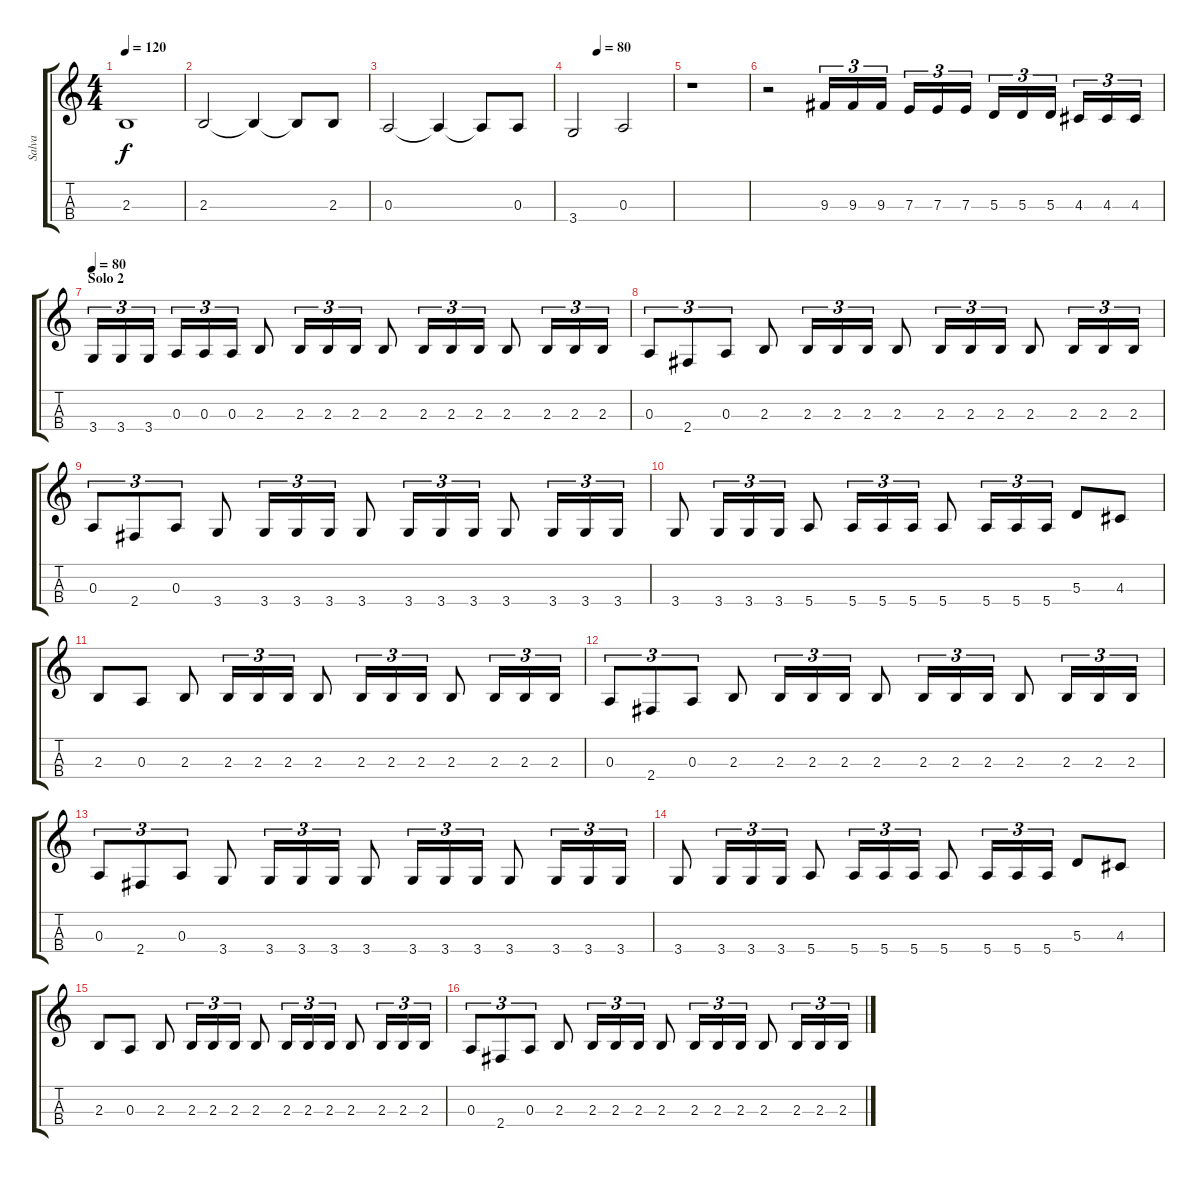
\track ("Salva" "Salva") {instrument electricbassfinger}
\staff {score tabs}
\tuning (G3 D3 A2 E2) {hide}
\ts (4 4)
\tempo 120
\clef g2
\ks c
2.3.1{dy f} |
2.3.2 2.3{t}.4 2.3{t}.8 2.3.8 |
0.3.2 0.3{t}.4 0.3{t}.8 0.3.8 |
\tempo (80 0.25)
3.4.2 0.3.2 |
r.1 |
r.2 9.3.16{tu (3 2)} 9.3.16{tu (3 2)} 9.3.16{tu (3 2)} 7.3.16{tu (3 2)} 7.3.16{tu (3 2)} 7.3.16{tu (3 2)} 5.3.16{tu (3 2)} 5.3.16{tu (3 2)} 5.3.16{tu (3 2)} 4.3.16{tu (3 2)} 4.3.16{tu (3 2)} 4.3.16{tu (3 2)} |
\section ("" "Solo 2")
\tempo 80
3.4.16{tu (3 2)} 3.4.16{tu (3 2)} 3.4.16{tu (3 2)} 0.3.16{tu (3 2)} 0.3.16{tu (3 2)} 0.3.16{tu (3 2)} 2.3.8 2.3.16{tu (3 2)} 2.3.16{tu (3 2)} 2.3.16{tu (3 2)} 2.3.8 2.3.16{tu (3 2)} 2.3.16{tu (3 2)} 2.3.16{tu (3 2)} 2.3.8 2.3.16{tu (3 2)} 2.3.16{tu (3 2)} 2.3.16{tu (3 2)} |
0.3.8{tu (3 2)} 2.4.8{tu (3 2)} 0.3.8{tu (3 2)} 2.3.8 2.3.16{tu (3 2)} 2.3.16{tu (3 2)} 2.3.16{tu (3 2)} 2.3.8 2.3.16{tu (3 2)} 2.3.16{tu (3 2)} 2.3.16{tu (3 2)} 2.3.8 2.3.16{tu (3 2)} 2.3.16{tu (3 2)} 2.3.16{tu (3 2)} |
0.3.8{tu (3 2)} 2.4.8{tu (3 2)} 0.3.8{tu (3 2)} 3.4.8 3.4.16{tu (3 2)} 3.4.16{tu (3 2)} 3.4.16{tu (3 2)} 3.4.8 3.4.16{tu (3 2)} 3.4.16{tu (3 2)} 3.4.16{tu (3 2)} 3.4.8 3.4.16{tu (3 2)} 3.4.16{tu (3 2)} 3.4.16{tu (3 2)} |
3.4.8 3.4.16{tu (3 2)} 3.4.16{tu (3 2)} 3.4.16{tu (3 2)} 5.4.8 5.4.16{tu (3 2)} 5.4.16{tu (3 2)} 5.4.16{tu (3 2)} 5.4.8 5.4.16{tu (3 2)} 5.4.16{tu (3 2)} 5.4.16{tu (3 2)} 5.3.8 4.3.8 |
2.3.8 0.3.8 2.3.8 2.3.16{tu (3 2)} 2.3.16{tu (3 2)} 2.3.16{tu (3 2)} 2.3.8 2.3.16{tu (3 2)} 2.3.16{tu (3 2)} 2.3.16{tu (3 2)} 2.3.8 2.3.16{tu (3 2)} 2.3.16{tu (3 2)} 2.3.16{tu (3 2)} |
0.3.8{tu (3 2)} 2.4.8{tu (3 2)} 0.3.8{tu (3 2)} 2.3.8 2.3.16{tu (3 2)} 2.3.16{tu (3 2)} 2.3.16{tu (3 2)} 2.3.8 2.3.16{tu (3 2)} 2.3.16{tu (3 2)} 2.3.16{tu (3 2)} 2.3.8 2.3.16{tu (3 2)} 2.3.16{tu (3 2)} 2.3.16{tu (3 2)} |
0.3.8{tu (3 2)} 2.4.8{tu (3 2)} 0.3.8{tu (3 2)} 3.4.8 3.4.16{tu (3 2)} 3.4.16{tu (3 2)} 3.4.16{tu (3 2)} 3.4.8 3.4.16{tu (3 2)} 3.4.16{tu (3 2)} 3.4.16{tu (3 2)} 3.4.8 3.4.16{tu (3 2)} 3.4.16{tu (3 2)} 3.4.16{tu (3 2)} |
3.4.8 3.4.16{tu (3 2)} 3.4.16{tu (3 2)} 3.4.16{tu (3 2)} 5.4.8 5.4.16{tu (3 2)} 5.4.16{tu (3 2)} 5.4.16{tu (3 2)} 5.4.8 5.4.16{tu (3 2)} 5.4.16{tu (3 2)} 5.4.16{tu (3 2)} 5.3.8 4.3.8 |
2.3.8 0.3.8 2.3.8 2.3.16{tu (3 2)} 2.3.16{tu (3 2)} 2.3.16{tu (3 2)} 2.3.8 2.3.16{tu (3 2)} 2.3.16{tu (3 2)} 2.3.16{tu (3 2)} 2.3.8 2.3.16{tu (3 2)} 2.3.16{tu (3 2)} 2.3.16{tu (3 2)} |
0.3.8{tu (3 2)} 2.4.8{tu (3 2)} 0.3.8{tu (3 2)} 2.3.8 2.3.16{tu (3 2)} 2.3.16{tu (3 2)} 2.3.16{tu (3 2)} 2.3.8 2.3.16{tu (3 2)} 2.3.16{tu (3 2)} 2.3.16{tu (3 2)} 2.3.8 2.3.16{tu (3 2)} 2.3.16{tu (3 2)} 2.3.16{tu (3 2)}
